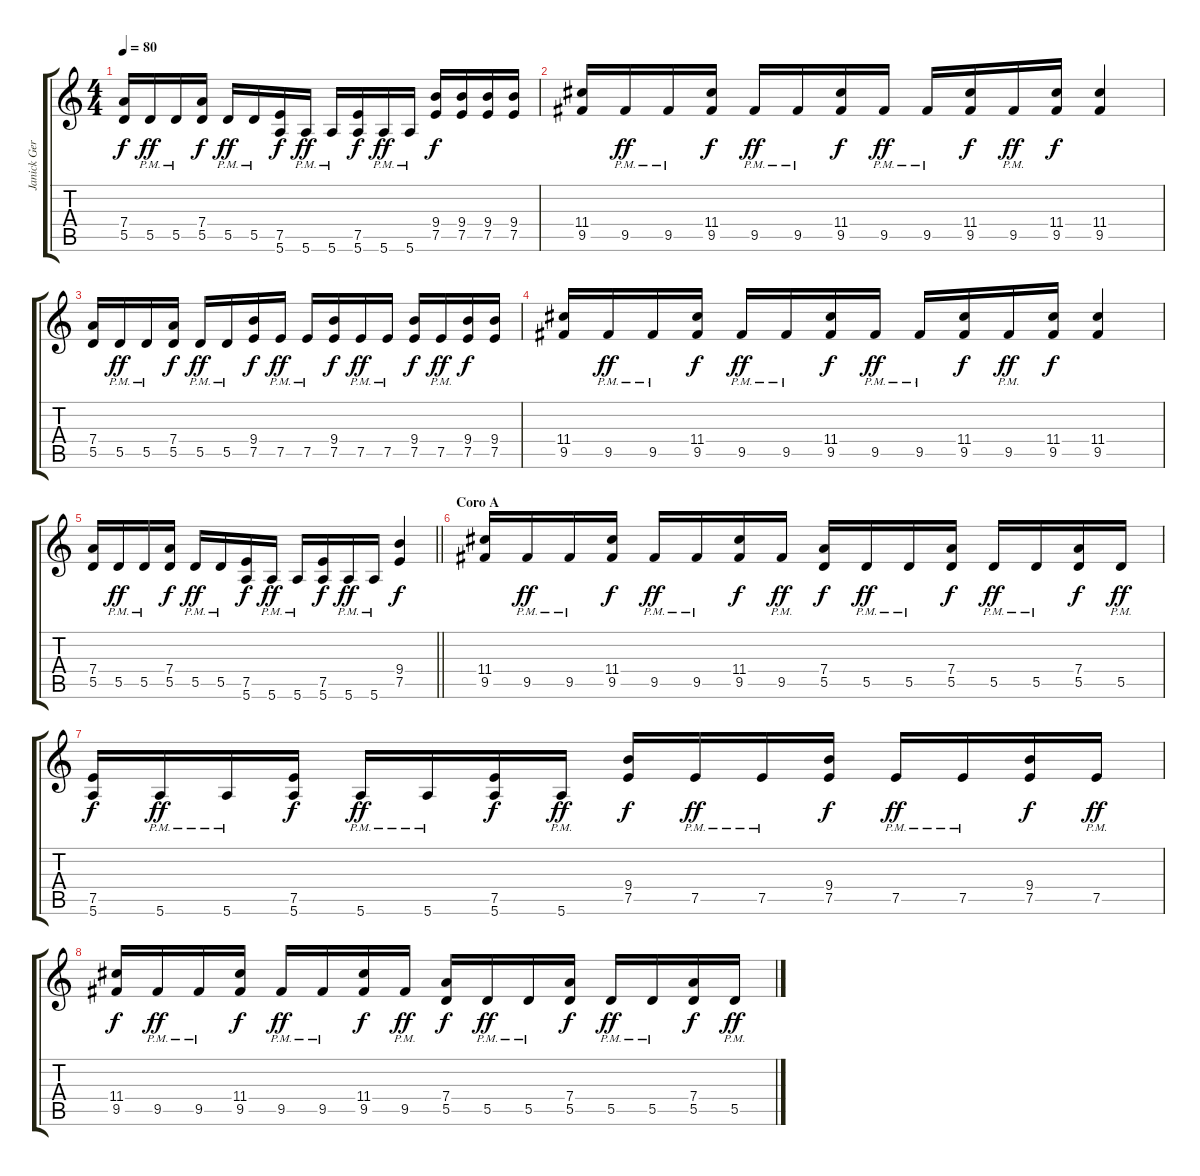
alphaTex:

\track ("Janick Gers" "Janick Ger") {instrument overdrivenguitar}
\staff {score tabs}
\tuning (E4 B3 G3 D3 A2 E2) {hide}
\ts (4 4)
\tempo 80
\clef g2
\ks c
(7.4 5.5).16{dy f} 5.5{pm}.16{dy ff} 5.5{pm}.16 (7.4 5.5).16{dy f} 5.5{pm}.16{dy ff} 5.5{pm}.16 (7.5 5.6).16{dy f} 5.6{pm}.16{dy ff} 5.6{pm}.16 (7.5 5.6).16{dy f} 5.6{pm}.16{dy ff} 5.6{pm}.16 (9.4 7.5).16{dy f} (9.4 7.5).16 (9.4 7.5).16 (9.4 7.5).16 |
(11.4 9.5).16 9.5{pm}.16{dy ff} 9.5{pm}.16 (11.4 9.5).16{dy f} 9.5{pm}.16{dy ff} 9.5{pm}.16 (11.4 9.5).16{dy f} 9.5{pm}.16{dy ff} 9.5{pm}.16 (11.4 9.5).16{dy f} 9.5{pm}.16{dy ff} (11.4 9.5).16{dy f} (11.4 9.5).4 |
(7.4 5.5).16 5.5{pm}.16{dy ff} 5.5{pm}.16 (7.4 5.5).16{dy f} 5.5{pm}.16{dy ff} 5.5{pm}.16 (9.4 7.5).16{dy f} 7.5{pm}.16{dy ff} 7.5{pm}.16 (9.4 7.5).16{dy f} 7.5{pm}.16{dy ff} 7.5{pm}.16 (9.4 7.5).16{dy f} 7.5{pm}.16{dy ff} (9.4 7.5).16{dy f} (9.4 7.5).16 |
(11.4 9.5).16 9.5{pm}.16{dy ff} 9.5{pm}.16 (11.4 9.5).16{dy f} 9.5{pm}.16{dy ff} 9.5{pm}.16 (11.4 9.5).16{dy f} 9.5{pm}.16{dy ff} 9.5{pm}.16 (11.4 9.5).16{dy f} 9.5{pm}.16{dy ff} (11.4 9.5).16{dy f} (11.4 9.5).4 |
\barLineRight lightlight
(7.4 5.5).16 5.5{pm}.16{dy ff} 5.5{pm}.16 (7.4 5.5).16{dy f} 5.5{pm}.16{dy ff} 5.5{pm}.16 (7.5 5.6).16{dy f} 5.6{pm}.16{dy ff} 5.6{pm}.16 (7.5 5.6).16{dy f} 5.6{pm}.16{dy ff} 5.6{pm}.16 (9.4 7.5).4{dy f} |
\section ("" "Coro A")
(11.4 9.5).16 9.5{pm}.16{dy ff} 9.5{pm}.16 (11.4 9.5).16{dy f} 9.5{pm}.16{dy ff} 9.5{pm}.16 (11.4 9.5).16{dy f} 9.5{pm}.16{dy ff} (7.4 5.5).16{dy f} 5.5{pm}.16{dy ff} 5.5{pm}.16 (7.4 5.5).16{dy f} 5.5{pm}.16{dy ff} 5.5{pm}.16 (7.4 5.5).16{dy f} 5.5{pm}.16{dy ff} |
(7.5 5.6).16{dy f} 5.6{pm}.16{dy ff} 5.6{pm}.16 (7.5 5.6).16{dy f} 5.6{pm}.16{dy ff} 5.6{pm}.16 (7.5 5.6).16{dy f} 5.6{pm}.16{dy ff} (9.4 7.5).16{dy f} 7.5{pm}.16{dy ff} 7.5{pm}.16 (9.4 7.5).16{dy f} 7.5{pm}.16{dy ff} 7.5{pm}.16 (9.4 7.5).16{dy f} 7.5{pm}.16{dy ff} |
(11.4 9.5).16{dy f} 9.5{pm}.16{dy ff} 9.5{pm}.16 (11.4 9.5).16{dy f} 9.5{pm}.16{dy ff} 9.5{pm}.16 (11.4 9.5).16{dy f} 9.5{pm}.16{dy ff} (7.4 5.5).16{dy f} 5.5{pm}.16{dy ff} 5.5{pm}.16 (7.4 5.5).16{dy f} 5.5{pm}.16{dy ff} 5.5{pm}.16 (7.4 5.5).16{dy f} 5.5{pm}.16{dy ff}
